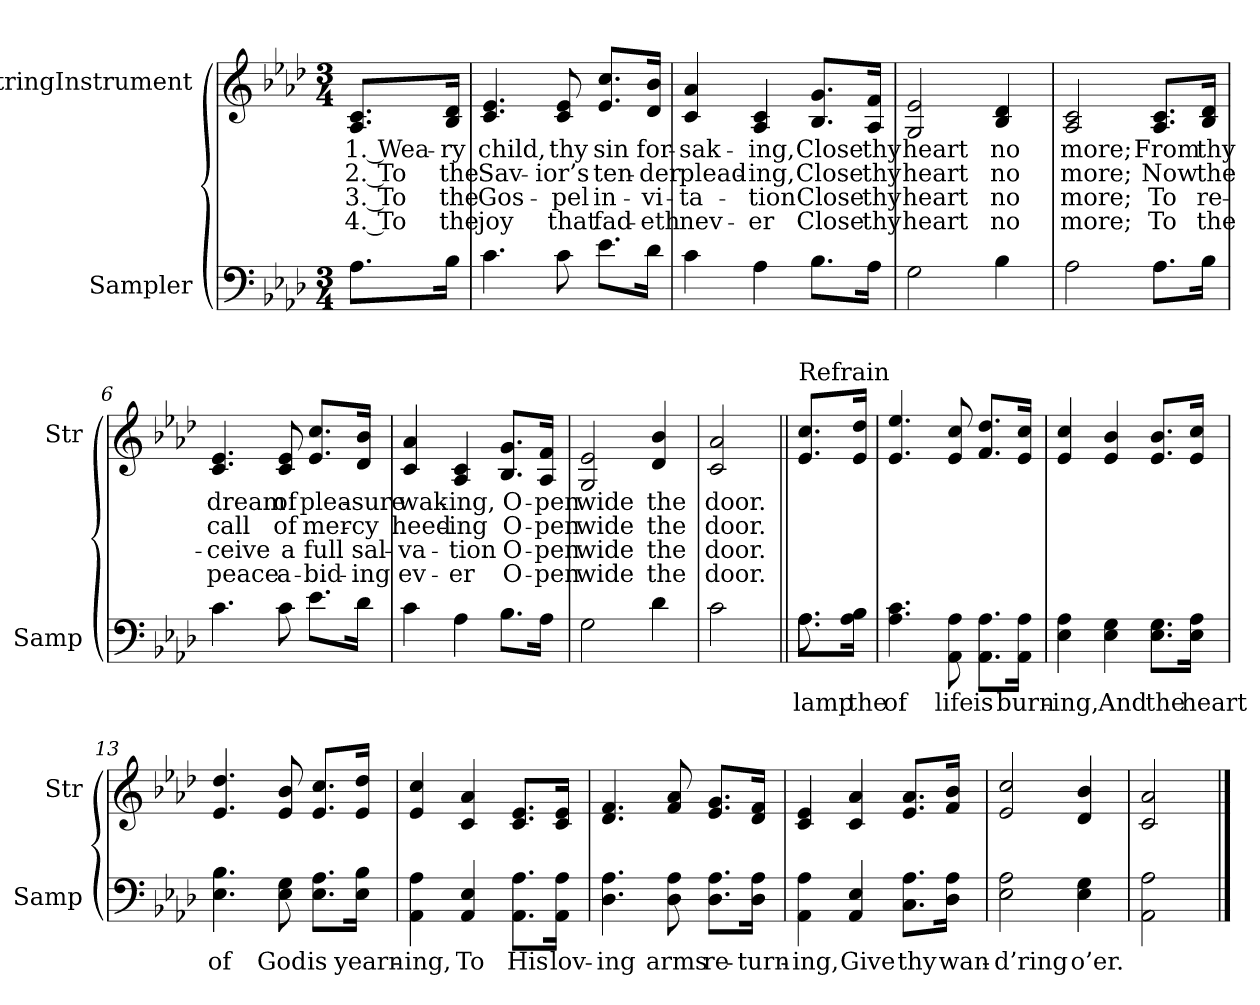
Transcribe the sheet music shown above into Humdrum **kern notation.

**kern	**text	**kern	**text	**text	**text	**text
*part2	*part2	*part1	*part1	*part1	*part1	*part1
*staff2	*staff2	*staff1	*staff1	*staff1	*staff1	*staff1
*I"Sampler	*	*I"StringInstrument	*	*	*	*
*I'Samp	*	*I'Str	*	*	*	*
*clefF4	*	*clefG2	*	*	*	*
*k[b-e-a-d-]	*	*k[b-e-a-d-]	*	*	*	*
*A-:	*	*A-:	*	*	*	*
*M3/4	*	*M3/4	*	*	*	*
=1	=1	=1	=1	=1	=1	=1
8.A-\L	.	8.A-/ 8.c/L	1. Wea-	2. To	3. To	4. To
16B-\Jk	.	16B-/ 16d-/Jk	-ry	the	the	the
=2	=2	=2	=2	=2	=2	=2
4.c	.	4.c 4.e-	child,	Sav-	Gos-	joy
8c	.	8c 8e-	thy	-ior’s	-pel	that
8.e-\L	.	8.e-/ 8.cc/L	sin	ten-	in-	fad-
16d-\Jk	.	16d-/ 16b-/Jk	for-	-der	-vi-	-eth
=3	=3	=3	=3	=3	=3	=3
4c	.	4c 4a-	-sak-	plead-	-ta-	nev-
4A-	.	4A- 4c	-ing,	-ing,	-tion	-er
8.B-\L	.	8.B-/ 8.g/L	Close	Close	Close	Close
16A-\Jk	.	16A-/ 16f/Jk	thy	thy	thy	thy
=4	=4	=4	=4	=4	=4	=4
2G	.	2G 2e-	heart	heart	heart	heart
4B-	.	4B- 4d-	no	no	no	no
=5	=5	=5	=5	=5	=5	=5
2A-	.	2A- 2c	more;	more;	more;	more;
8.A-\L	.	8.A-/ 8.c/L	From	Now	To	To
16B-\Jk	.	16B-/ 16d-/Jk	thy	the	re-	the
=6	=6	=6	=6	=6	=6	=6
4.c	.	4.c 4.e-	dream	call	-ceive	peace
8c	.	8c 8e-	of	of	a	a-
8.e-\L	.	8.e-/ 8.cc/L	plea-	mer-	full	-bid-
16d-\Jk	.	16d-/ 16b-/Jk	-sure	-cy	sal-	-ing
=7	=7	=7	=7	=7	=7	=7
4c	.	4c 4a-	wak-	heed-	-va-	ev-
4A-	.	4A- 4c	-ing,	-ing	-tion	-er
8.B-\L	.	8.B-/ 8.g/L	O-	O-	O-	O-
16A-\Jk	.	16A-/ 16f/Jk	-pen	-pen	-pen	-pen
=8	=8	=8	=8	=8	=8	=8
2G	.	2G 2e-	wide	wide	wide	wide
4d-	.	4d- 4b-	the	the	the	the
=9	=9	=9	=9	=9	=9	=9
2c	.	2c 2a-	door.	door.	door.	door.
=10||	=10||	=10||	=10||	=10||	=10||	=10||
*^	*	*	*	*	*	*
!	!	!	!LO:TX:t=Refrain	!	!	!	!
8.A-\L	8.A-	lamp	8.e-/ 8.cc/L	.	.	.	.
16A-\ 16B-\Jk	16ryy	the	16e-/ 16dd-/Jk	.	.	.	.
*v	*v	*	*	*	*	*	*
=11	=11	=11	=11	=11	=11	=11
4.A- 4.c	of	4.e- 4.ee-	.	.	.	.
8AA- 8A-	life	8e- 8cc	.	.	.	.
8.AA-\ 8.A-\L	is	8.f/ 8.dd-/L	.	.	.	.
16AA-\ 16A-\Jk	burn-	16e-/ 16cc/Jk	.	.	.	.
=12	=12	=12	=12	=12	=12	=12
4E- 4A-	-ing,	4e- 4cc	.	.	.	.
4E- 4G	And	4e- 4b-	.	.	.	.
8.E-\ 8.G\L	the	8.e-/ 8.b-/L	.	.	.	.
16E-\ 16A-\Jk	heart	16e-/ 16cc/Jk	.	.	.	.
=13	=13	=13	=13	=13	=13	=13
4.E- 4.B-	of	4.e- 4.dd-	.	.	.	.
8E- 8G	God	8e- 8b-	.	.	.	.
8.E-\ 8.A-\L	is	8.e-/ 8.cc/L	.	.	.	.
16E-\ 16B-\Jk	yearn-	16e-/ 16dd-/Jk	.	.	.	.
=14	=14	=14	=14	=14	=14	=14
4AA- 4A-	-ing,	4e- 4cc	.	.	.	.
4AA- 4E-	To	4c 4a-	.	.	.	.
8.AA-\ 8.A-\L	His	8.c/ 8.e-/L	.	.	.	.
16AA-\ 16A-\Jk	lov-	16c/ 16e-/Jk	.	.	.	.
=15	=15	=15	=15	=15	=15	=15
4.D- 4.A-	-ing	4.d- 4.f	.	.	.	.
8D- 8A-	arms	8f 8a-	.	.	.	.
8.D-\ 8.A-\L	re-	8.e-/ 8.g/L	.	.	.	.
16D-\ 16A-\Jk	-turn-	16d-/ 16f/Jk	.	.	.	.
=16	=16	=16	=16	=16	=16	=16
4AA- 4A-	-ing,	4c 4e-	.	.	.	.
4AA- 4E-	Give	4c 4a-	.	.	.	.
8.C\ 8.A-\L	thy	8.e-/ 8.a-/L	.	.	.	.
16D-\ 16A-\Jk	wan-	16f/ 16b-/Jk	.	.	.	.
=17	=17	=17	=17	=17	=17	=17
2E- 2A-	-d’ring	2e- 2cc	.	.	.	.
4E- 4G	o’er.	4d- 4b-	.	.	.	.
=18	=18	=18	=18	=18	=18	=18
2AA- 2A-	.	2c 2a-	.	.	.	.
==	==	==	==	==	==	==
*-	*-	*-	*-	*-	*-	*-
